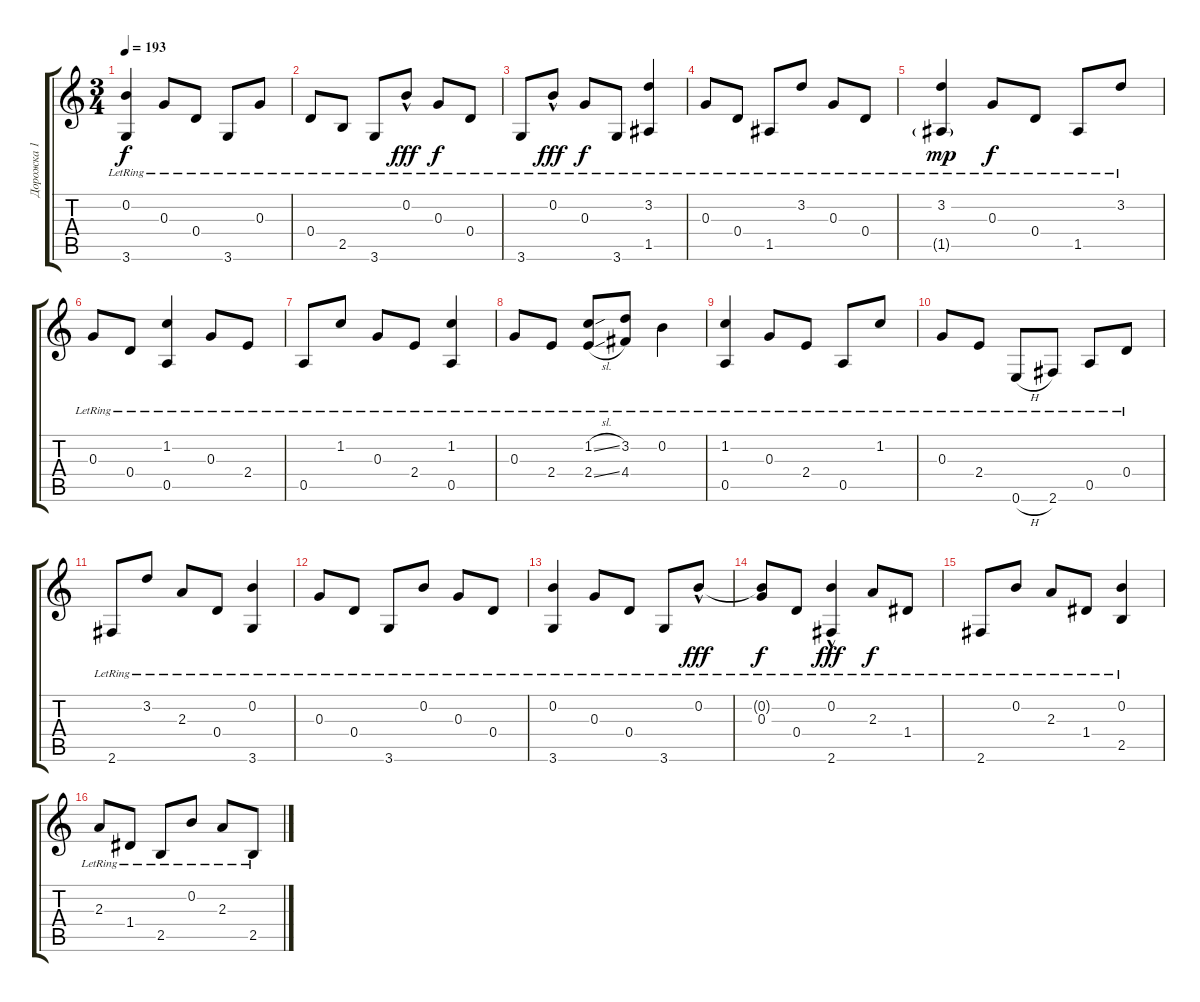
\track ("Дорожка 1" "Дорожка 1") {instrument acousticguitarsteel}
\staff {score tabs}
\tuning (E4 B3 G3 D3 A2 E2) {hide}
\ts (3 4)
\tempo 193
\clef g2
\ks c
(0.2{lr} 3.6{lr}).4{dy f} 0.3{lr}.8 0.4{lr}.8 3.6{lr}.8 0.3{lr}.8 |
0.4{lr}.8 2.5{lr}.8 3.6{lr}.8 0.2{hac lr}.8{dy fff} 0.3{lr}.8{dy f} 0.4{lr}.8 |
3.6{lr}.8 0.2{hac lr}.8{dy fff} 0.3{lr}.8{dy f} 3.6{lr}.8 (3.2{lr} 1.5{lr}).4 |
0.3{lr}.8 0.4{lr}.8 1.5{lr}.8 3.2{lr}.8 0.3{lr}.8 0.4{lr}.8 |
(3.2{lr} 1.5{g lr}).4{dy mp} 0.3{lr}.8{dy f} 0.4{lr}.8 1.5{lr}.8 3.2{lr}.8 |
0.3{lr}.8 0.4{lr}.8 (1.2{lr} 0.5{lr}).4 0.3{lr}.8 2.4{lr}.8 |
0.5{lr}.8 1.2{lr}.8 0.3{lr}.8 2.4{lr}.8 (1.2{lr} 0.5{lr}).4 |
0.3{lr}.8 2.4{lr}.8 (1.2{sl lr} 2.4{sl lr}).8 (3.2{lr} 4.4{lr}).8 0.2{lr}.4 |
(1.2{lr} 0.5{lr}).4 0.3{lr}.8 2.4{lr}.8 0.5{lr}.8 1.2{lr}.8 |
0.3{lr}.8 2.4{lr}.8 0.6{h lr}.8 2.6{lr}.8 0.5{lr}.8 0.4{lr}.8 |
2.6{lr}.8 3.2{lr}.8 2.3{lr}.8 0.4{lr}.8 (0.2{lr} 3.6{lr}).4 |
0.3{lr}.8 0.4{lr}.8 3.6{lr}.8 0.2{lr}.8 0.3{lr}.8 0.4{lr}.8 |
(0.2{lr} 3.6{lr}).4 0.3{lr}.8 0.4{lr}.8 3.6{lr}.8 0.2{hac lr}.8{dy fff} |
(0.2{t} 0.3{lr}).8{dy f} 0.4{lr}.8 (0.2{hac lr} 2.6{lr}).4{dy fff} 2.3{lr}.8{dy f} 1.4{lr}.8 |
2.6{lr}.8 0.2{lr}.8 2.3{lr}.8 1.4{lr}.8 (0.2{lr} 2.5{lr}).4 |
2.3{lr}.8 1.4{lr}.8 2.5{lr}.8 0.2{lr}.8 2.3{lr}.8 2.5{lr}.8
